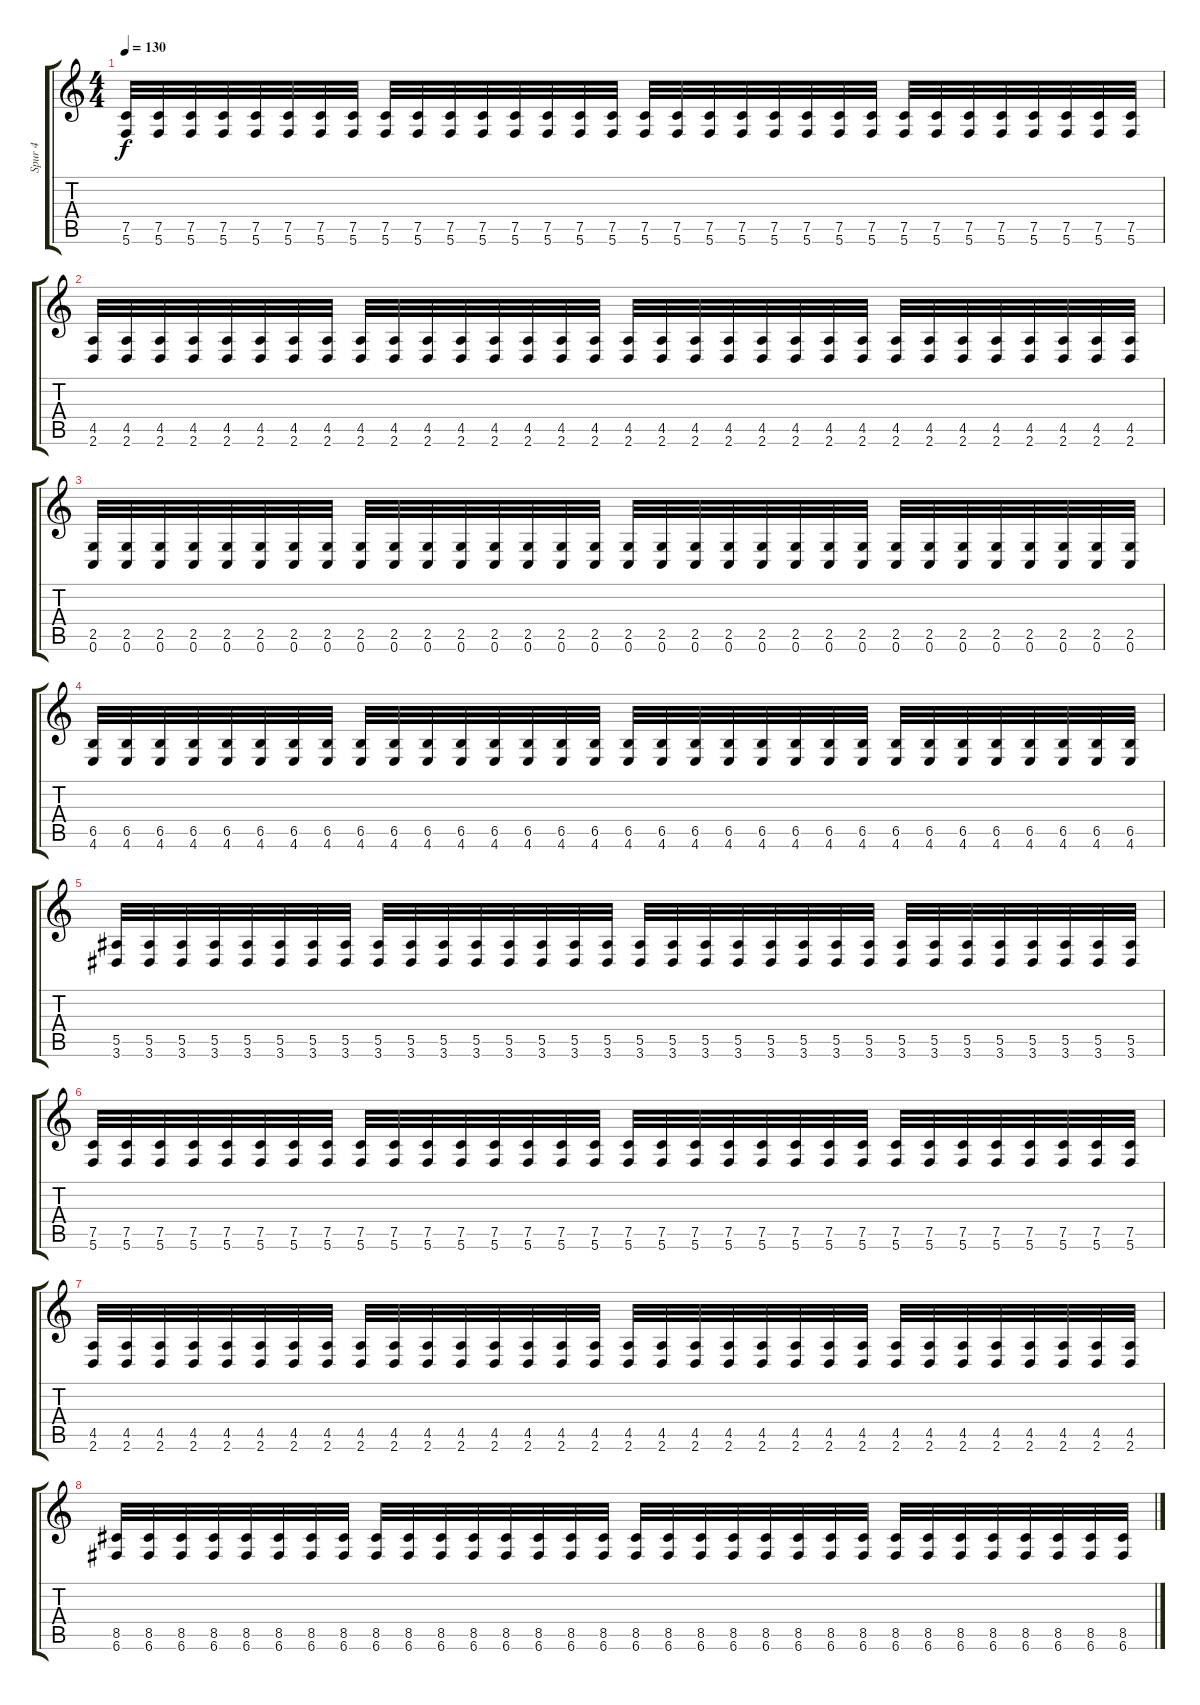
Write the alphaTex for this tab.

\track ("Spur 4" "Spur 4") {instrument distortionguitar}
\staff {score tabs}
\tuning (C4 G3 Eb3 Bb2 F2 C2) {hide}
\ts (4 4)
\tempo 130
\clef g2
\ks c
(7.5 5.6).32{dy f} (7.5 5.6).32 (7.5 5.6).32 (7.5 5.6).32 (7.5 5.6).32 (7.5 5.6).32 (7.5 5.6).32 (7.5 5.6).32 (7.5 5.6).32 (7.5 5.6).32 (7.5 5.6).32 (7.5 5.6).32 (7.5 5.6).32 (7.5 5.6).32 (7.5 5.6).32 (7.5 5.6).32 (7.5 5.6).32 (7.5 5.6).32 (7.5 5.6).32 (7.5 5.6).32 (7.5 5.6).32 (7.5 5.6).32 (7.5 5.6).32 (7.5 5.6).32 (7.5 5.6).32 (7.5 5.6).32 (7.5 5.6).32 (7.5 5.6).32 (7.5 5.6).32 (7.5 5.6).32 (7.5 5.6).32 (7.5 5.6).32 |
(4.5 2.6).32 (4.5 2.6).32 (4.5 2.6).32 (4.5 2.6).32 (4.5 2.6).32 (4.5 2.6).32 (4.5 2.6).32 (4.5 2.6).32 (4.5 2.6).32 (4.5 2.6).32 (4.5 2.6).32 (4.5 2.6).32 (4.5 2.6).32 (4.5 2.6).32 (4.5 2.6).32 (4.5 2.6).32 (4.5 2.6).32 (4.5 2.6).32 (4.5 2.6).32 (4.5 2.6).32 (4.5 2.6).32 (4.5 2.6).32 (4.5 2.6).32 (4.5 2.6).32 (4.5 2.6).32 (4.5 2.6).32 (4.5 2.6).32 (4.5 2.6).32 (4.5 2.6).32 (4.5 2.6).32 (4.5 2.6).32 (4.5 2.6).32 |
(2.5 0.6).32 (2.5 0.6).32 (2.5 0.6).32 (2.5 0.6).32 (2.5 0.6).32 (2.5 0.6).32 (2.5 0.6).32 (2.5 0.6).32 (2.5 0.6).32 (2.5 0.6).32 (2.5 0.6).32 (2.5 0.6).32 (2.5 0.6).32 (2.5 0.6).32 (2.5 0.6).32 (2.5 0.6).32 (2.5 0.6).32 (2.5 0.6).32 (2.5 0.6).32 (2.5 0.6).32 (2.5 0.6).32 (2.5 0.6).32 (2.5 0.6).32 (2.5 0.6).32 (2.5 0.6).32 (2.5 0.6).32 (2.5 0.6).32 (2.5 0.6).32 (2.5 0.6).32 (2.5 0.6).32 (2.5 0.6).32 (2.5 0.6).32 |
(6.5 4.6).32 (6.5 4.6).32 (6.5 4.6).32 (6.5 4.6).32 (6.5 4.6).32 (6.5 4.6).32 (6.5 4.6).32 (6.5 4.6).32 (6.5 4.6).32 (6.5 4.6).32 (6.5 4.6).32 (6.5 4.6).32 (6.5 4.6).32 (6.5 4.6).32 (6.5 4.6).32 (6.5 4.6).32 (6.5 4.6).32 (6.5 4.6).32 (6.5 4.6).32 (6.5 4.6).32 (6.5 4.6).32 (6.5 4.6).32 (6.5 4.6).32 (6.5 4.6).32 (6.5 4.6).32 (6.5 4.6).32 (6.5 4.6).32 (6.5 4.6).32 (6.5 4.6).32 (6.5 4.6).32 (6.5 4.6).32 (6.5 4.6).32 |
(5.5 3.6).32 (5.5 3.6).32 (5.5 3.6).32 (5.5 3.6).32 (5.5 3.6).32 (5.5 3.6).32 (5.5 3.6).32 (5.5 3.6).32 (5.5 3.6).32 (5.5 3.6).32 (5.5 3.6).32 (5.5 3.6).32 (5.5 3.6).32 (5.5 3.6).32 (5.5 3.6).32 (5.5 3.6).32 (5.5 3.6).32 (5.5 3.6).32 (5.5 3.6).32 (5.5 3.6).32 (5.5 3.6).32 (5.5 3.6).32 (5.5 3.6).32 (5.5 3.6).32 (5.5 3.6).32 (5.5 3.6).32 (5.5 3.6).32 (5.5 3.6).32 (5.5 3.6).32 (5.5 3.6).32 (5.5 3.6).32 (5.5 3.6).32 |
(7.5 5.6).32 (7.5 5.6).32 (7.5 5.6).32 (7.5 5.6).32 (7.5 5.6).32 (7.5 5.6).32 (7.5 5.6).32 (7.5 5.6).32 (7.5 5.6).32 (7.5 5.6).32 (7.5 5.6).32 (7.5 5.6).32 (7.5 5.6).32 (7.5 5.6).32 (7.5 5.6).32 (7.5 5.6).32 (7.5 5.6).32 (7.5 5.6).32 (7.5 5.6).32 (7.5 5.6).32 (7.5 5.6).32 (7.5 5.6).32 (7.5 5.6).32 (7.5 5.6).32 (7.5 5.6).32 (7.5 5.6).32 (7.5 5.6).32 (7.5 5.6).32 (7.5 5.6).32 (7.5 5.6).32 (7.5 5.6).32 (7.5 5.6).32 |
(4.5 2.6).32 (4.5 2.6).32 (4.5 2.6).32 (4.5 2.6).32 (4.5 2.6).32 (4.5 2.6).32 (4.5 2.6).32 (4.5 2.6).32 (4.5 2.6).32 (4.5 2.6).32 (4.5 2.6).32 (4.5 2.6).32 (4.5 2.6).32 (4.5 2.6).32 (4.5 2.6).32 (4.5 2.6).32 (4.5 2.6).32 (4.5 2.6).32 (4.5 2.6).32 (4.5 2.6).32 (4.5 2.6).32 (4.5 2.6).32 (4.5 2.6).32 (4.5 2.6).32 (4.5 2.6).32 (4.5 2.6).32 (4.5 2.6).32 (4.5 2.6).32 (4.5 2.6).32 (4.5 2.6).32 (4.5 2.6).32 (4.5 2.6).32 |
(8.5 6.6).32 (8.5 6.6).32 (8.5 6.6).32 (8.5 6.6).32 (8.5 6.6).32 (8.5 6.6).32 (8.5 6.6).32 (8.5 6.6).32 (8.5 6.6).32 (8.5 6.6).32 (8.5 6.6).32 (8.5 6.6).32 (8.5 6.6).32 (8.5 6.6).32 (8.5 6.6).32 (8.5 6.6).32 (8.5 6.6).32 (8.5 6.6).32 (8.5 6.6).32 (8.5 6.6).32 (8.5 6.6).32 (8.5 6.6).32 (8.5 6.6).32 (8.5 6.6).32 (8.5 6.6).32 (8.5 6.6).32 (8.5 6.6).32 (8.5 6.6).32 (8.5 6.6).32 (8.5 6.6).32 (8.5 6.6).32 (8.5 6.6).32
